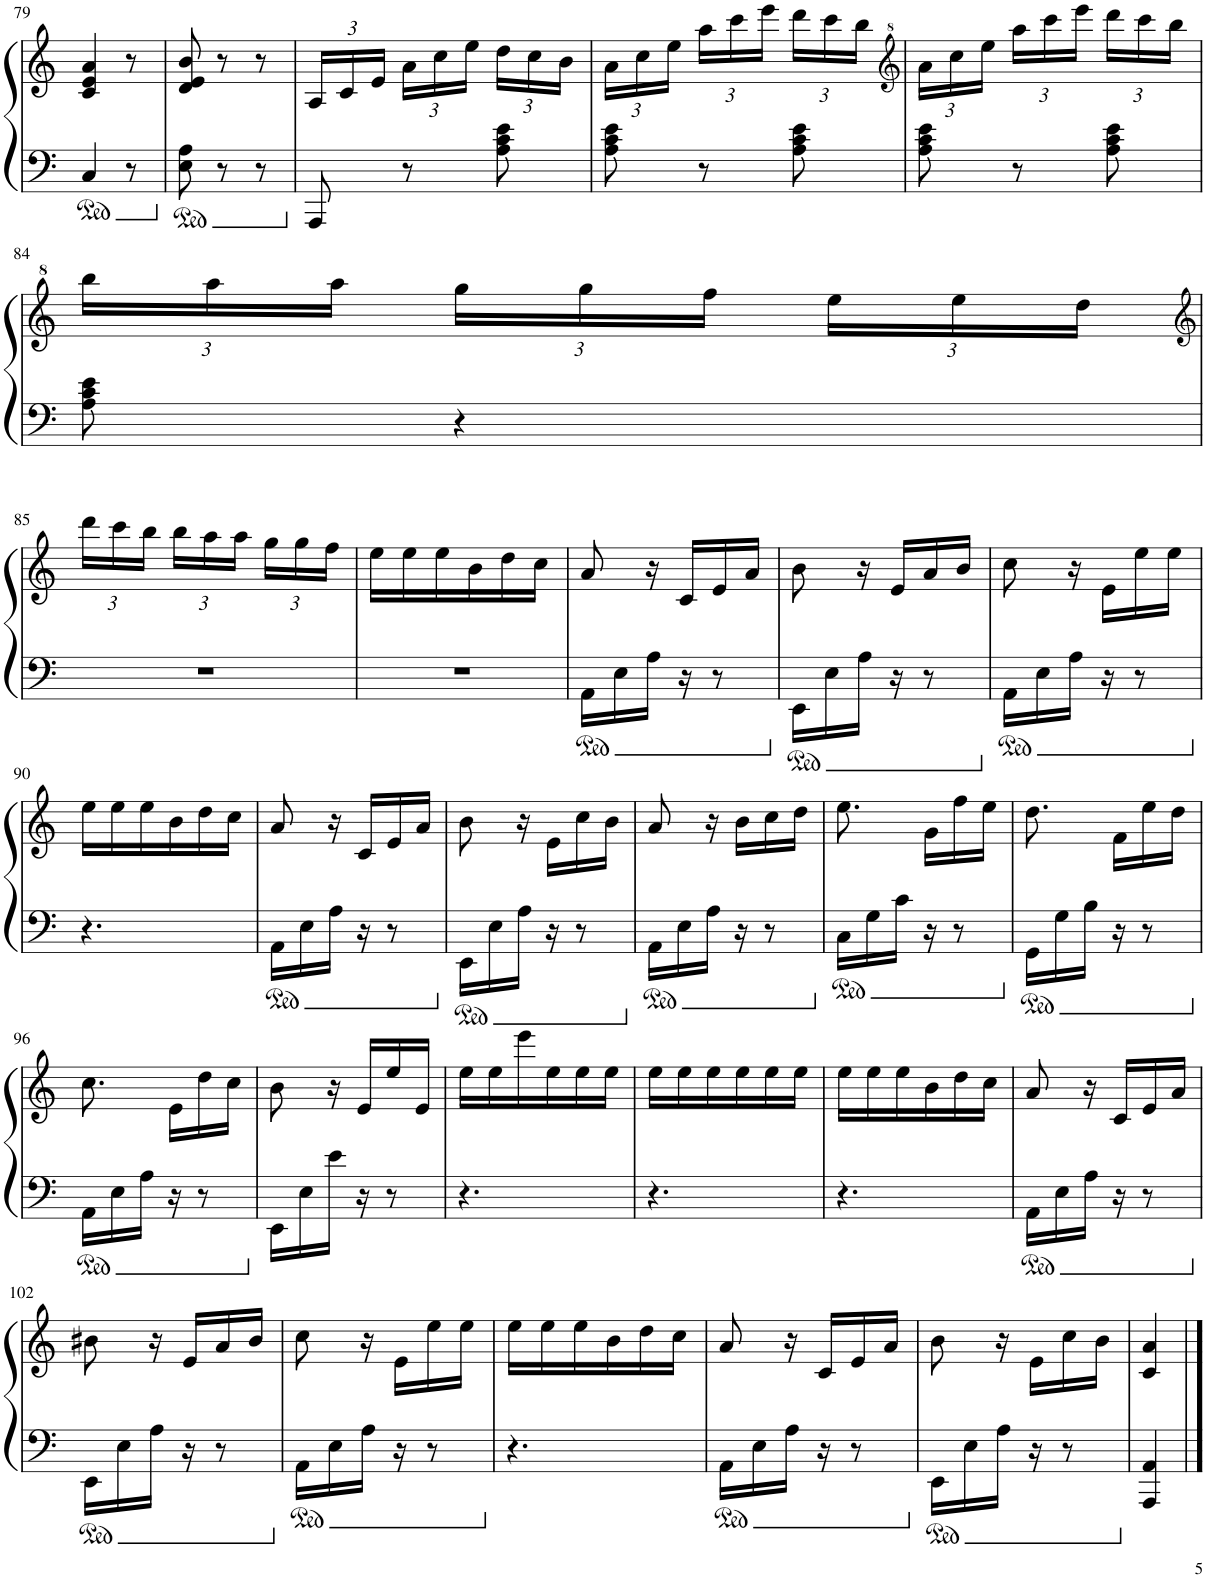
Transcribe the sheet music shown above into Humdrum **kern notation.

**kern	**kern
*part1	*part1
*staff2	*staff1
*I"Piano	*
*I'Pno	*
!!LO:PB:g=z
*clefF4	*clefG2
*k[]	*k[]
*M3/8	*M3/8
=79	=79
4C/	4c/ 4e/ 4a/
8r	8r
=80	=80
8E\ 8A\	8d/ 8e/ 8b/
8r	8r
8r	8r
=81	=81
*	*Xbrackettup
8AAA/	24A/LL
.	24c/
.	24e/JJ
8r	24a\LL
.	24cc\
.	24ee\JJ
8A\ 8c\ 8e\	24dd\LL
.	24cc\
.	24b\JJ
=82	=82
8A\ 8c\ 8e\	24a\LL
.	24cc\
.	24ee\JJ
8r	24aa\LL
.	24ccc\
.	24eee\JJ
8A\ 8c\ 8e\	24ddd\LL
.	24ccc\
.	24bb\JJ
=83	=83
*	*clefG^2
8A\ 8c\ 8e\	24aa\LL
.	24ccc\
.	24eee\JJ
8r	24aaa\LL
.	24cccc\
.	24eeee\JJ
8A\ 8c\ 8e\	24dddd\LL
.	24cccc\
.	24bbb\JJ
!!LO:LB:g=z
=84	=84
8A\ 8c\ 8e\	24bbb\LL
.	24aaa\
.	24aaa\JJ
4r	24ggg\LL
.	24ggg\
.	24fff\JJ
.	24eee\LL
.	24eee\
.	24ddd\JJ
!!LO:LB:g=z
=85	=85
*	*clefG2
4.r	24ddd\LL
.	24ccc\
.	24bb\JJ
.	24bb\LL
.	24aa\
.	24aa\JJ
.	24gg\LL
.	24gg\
.	24ff\JJ
=86	=86
4.r	16ee\LL
.	16ee\
.	16ee\
.	16b\
.	16dd\
.	16cc\JJ
=87	=87
16AA\LL	8a/
16E\	.
16A\JJ	16r
16r	16c/LL
8r	16e/
.	16a/JJ
=88	=88
16EE\LL	8b\
16E\	.
16A\JJ	16r
16r	16e/LL
8r	16a/
.	16b/JJ
=89	=89
16AA\LL	8cc\
16E\	.
16A\JJ	16r
16r	16e\LL
8r	16ee\
.	16ee\JJ
!!LO:LB:g=z
=90	=90
4.r	16ee\LL
.	16ee\
.	16ee\
.	16b\
.	16dd\
.	16cc\JJ
=91	=91
16AA\LL	8a/
16E\	.
16A\JJ	16r
16r	16c/LL
8r	16e/
.	16a/JJ
=92	=92
16EE\LL	8b\
16E\	.
16A\JJ	16r
16r	16e\LL
8r	16cc\
.	16b\JJ
=93	=93
16AA\LL	8a/
16E\	.
16A\JJ	16r
16r	16b\LL
8r	16cc\
.	16dd\JJ
=94	=94
16C\LL	8.ee\
16G\	.
16c\JJ	.
16r	16g\LL
8r	16ff\
.	16ee\JJ
=95	=95
16GG\LL	8.dd\
16G\	.
16B\JJ	.
16r	16f\LL
8r	16ee\
.	16dd\JJ
!!LO:LB:g=z
=96	=96
16AA\LL	8.cc\
16E\	.
16A\JJ	.
16r	16e\LL
8r	16dd\
.	16cc\JJ
=97	=97
16EE\LL	8b\
16E\	.
16e\JJ	16r
16r	16e/LL
8r	16ee/
.	16e/JJ
=98	=98
4.r	16ee\LL
.	16ee\
.	16eee\
.	16ee\
.	16ee\
.	16ee\JJ
=99	=99
4.r	16ee\LL
.	16ee\
.	16ee\
.	16ee\
.	16ee\
.	16ee\JJ
=100	=100
4.r	16ee\LL
.	16ee\
.	16ee\
.	16b\
.	16dd\
.	16cc\JJ
=101	=101
16AA\LL	8a/
16E\	.
16A\JJ	16r
16r	16c/LL
8r	16e/
.	16a/JJ
!!LO:LB:g=z
=102	=102
16EE\LL	8b#X\
16E\	.
16A\JJ	16r
16r	16e/LL
8r	16a/
.	16b#/JJ
=103	=103
16AA\LL	8cc\
16E\	.
16A\JJ	16r
16r	16e\LL
8r	16ee\
.	16ee\JJ
=104	=104
4.r	16ee\LL
.	16ee\
.	16ee\
.	16b\
.	16dd\
.	16cc\JJ
=105	=105
16AA\LL	8a/
16E\	.
16A\JJ	16r
16r	16c/LL
8r	16e/
.	16a/JJ
=106	=106
16EE\LL	8b\
16E\	.
16A\JJ	16r
16r	16e\LL
8r	16cc\
.	16b\JJ
=107	=107
4AAA/ 4AA/	4c/ 4a/
==	==
*-	*-
